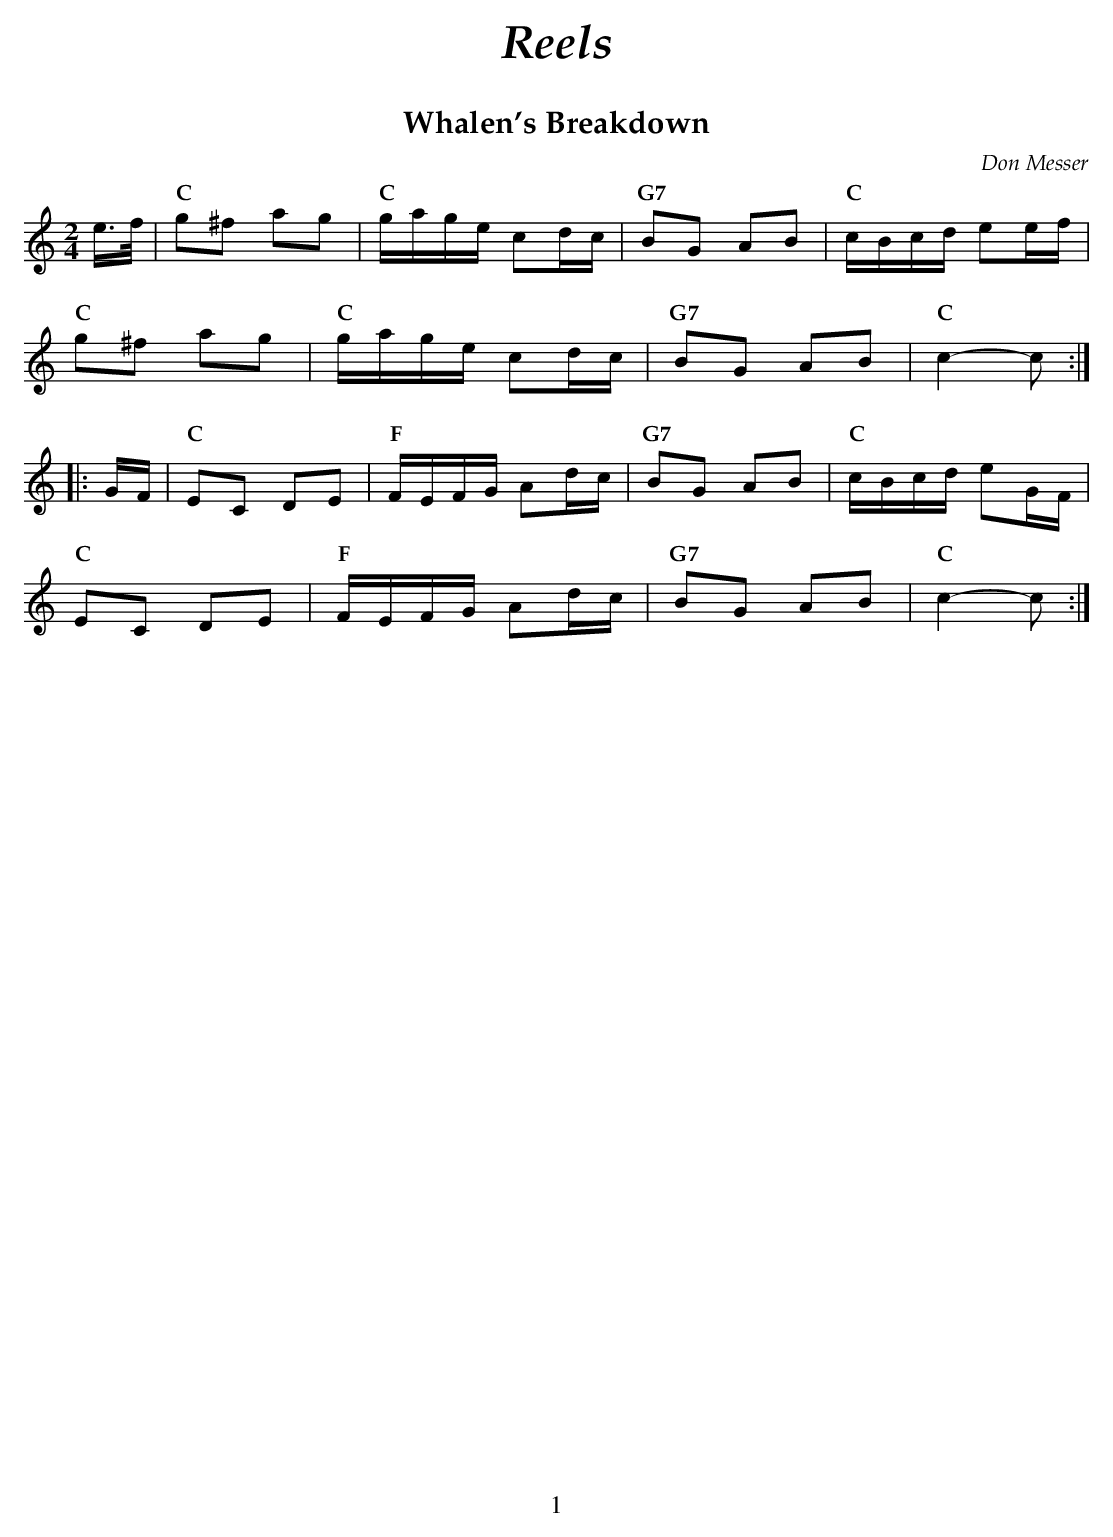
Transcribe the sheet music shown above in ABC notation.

X:1
T:Whalen's Breakdown
C:Don Messer
M:2/4
L:1/16
K:C
e>f |\
"C"g2^f2 a2g2 | "C" gage c2dc | "G7"B2G2 A2B2 | "C"cBcd e2ef |
"C"g2^f2 a2g2 | "C" gage c2dc | "G7"B2G2 A2B2 | "C"c4-c2 :|
|:GF |\
"C"E2C2 D2E2  | "F"FEFG A2dc  | "G7"B2G2 A2B2 | "C"cBcd e2GF |
"C"E2C2 D2E2  | "F"FEFG A2dc  | "G7"B2G2 A2B2 | "C"c4-c2 :|]
